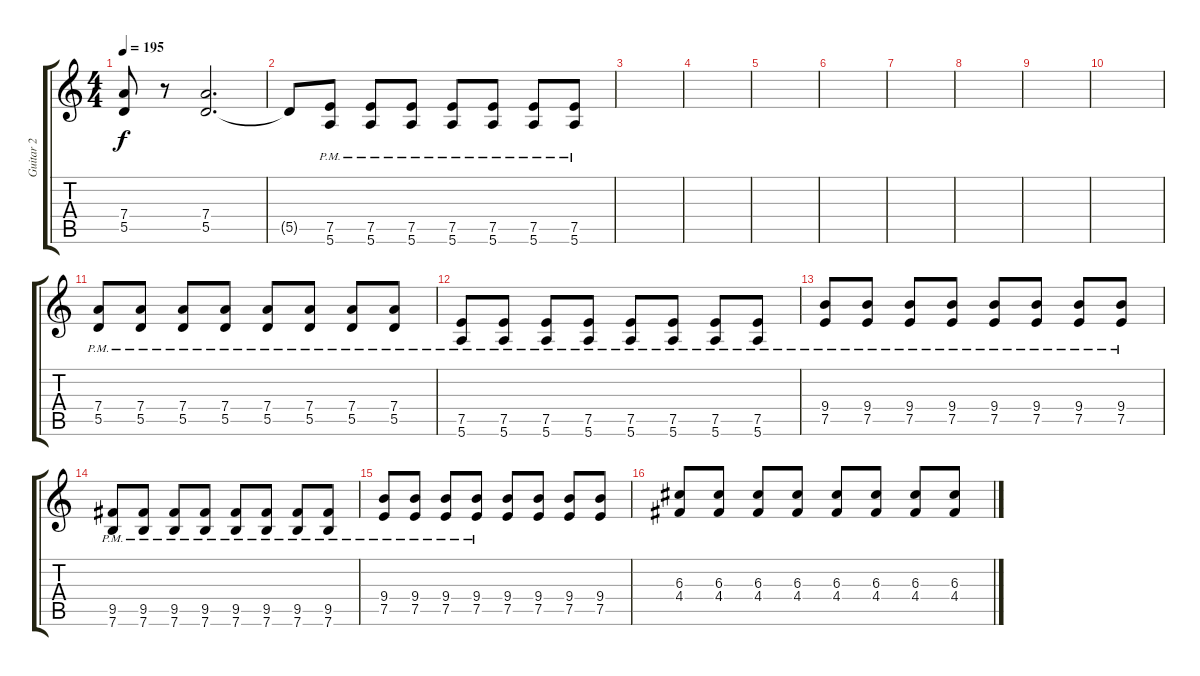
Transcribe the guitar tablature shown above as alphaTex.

\track ("Guitar 2" "Guitar 2") {instrument distortionguitar}
\staff {score tabs}
\tuning (E4 B3 G3 D3 A2 E2) {hide}
\ts (4 4)
\tempo 195
\clef g2
\ks c
(7.4 5.5).8{dy f} r.8 (7.4 5.5).2{d} |
5.5{t}.8 (7.5{pm} 5.6{pm}).8 (7.5{pm} 5.6{pm}).8 (7.5{pm} 5.6{pm}).8 (7.5{pm} 5.6{pm}).8 (7.5{pm} 5.6{pm}).8 (7.5{pm} 5.6{pm}).8 (7.5{pm} 5.6{pm}).8 |
|
|
|
|
|
|
|
|
(7.4{pm} 5.5{pm}).8 (7.4{pm} 5.5{pm}).8 (7.4{pm} 5.5{pm}).8 (7.4{pm} 5.5{pm}).8 (7.4{pm} 5.5{pm}).8 (7.4{pm} 5.5{pm}).8 (7.4{pm} 5.5{pm}).8 (7.4{pm} 5.5{pm}).8 |
(7.5{pm} 5.6{pm}).8 (7.5{pm} 5.6{pm}).8 (7.5{pm} 5.6{pm}).8 (7.5{pm} 5.6{pm}).8 (7.5{pm} 5.6{pm}).8 (7.5{pm} 5.6{pm}).8 (7.5{pm} 5.6{pm}).8 (7.5{pm} 5.6{pm}).8 |
(9.4{pm} 7.5{pm}).8 (9.4{pm} 7.5{pm}).8 (9.4{pm} 7.5{pm}).8 (9.4{pm} 7.5{pm}).8 (9.4{pm} 7.5{pm}).8 (9.4{pm} 7.5{pm}).8 (9.4{pm} 7.5{pm}).8 (9.4{pm} 7.5{pm}).8 |
(9.5{pm} 7.6{pm}).8 (9.5{pm} 7.6{pm}).8 (9.5{pm} 7.6{pm}).8 (9.5{pm} 7.6{pm}).8 (9.5{pm} 7.6{pm}).8 (9.5{pm} 7.6{pm}).8 (9.5{pm} 7.6{pm}).8 (9.5{pm} 7.6{pm}).8 |
(9.4{pm} 7.5{pm}).8 (9.4{pm} 7.5{pm}).8 (9.4{pm} 7.5{pm}).8 (9.4{pm} 7.5{pm}).8 (9.4 7.5).8 (9.4 7.5).8 (9.4 7.5).8 (9.4 7.5).8 |
(6.3 4.4).8 (6.3 4.4).8 (6.3 4.4).8 (6.3 4.4).8 (6.3 4.4).8 (6.3 4.4).8 (6.3 4.4).8 (6.3 4.4).8
